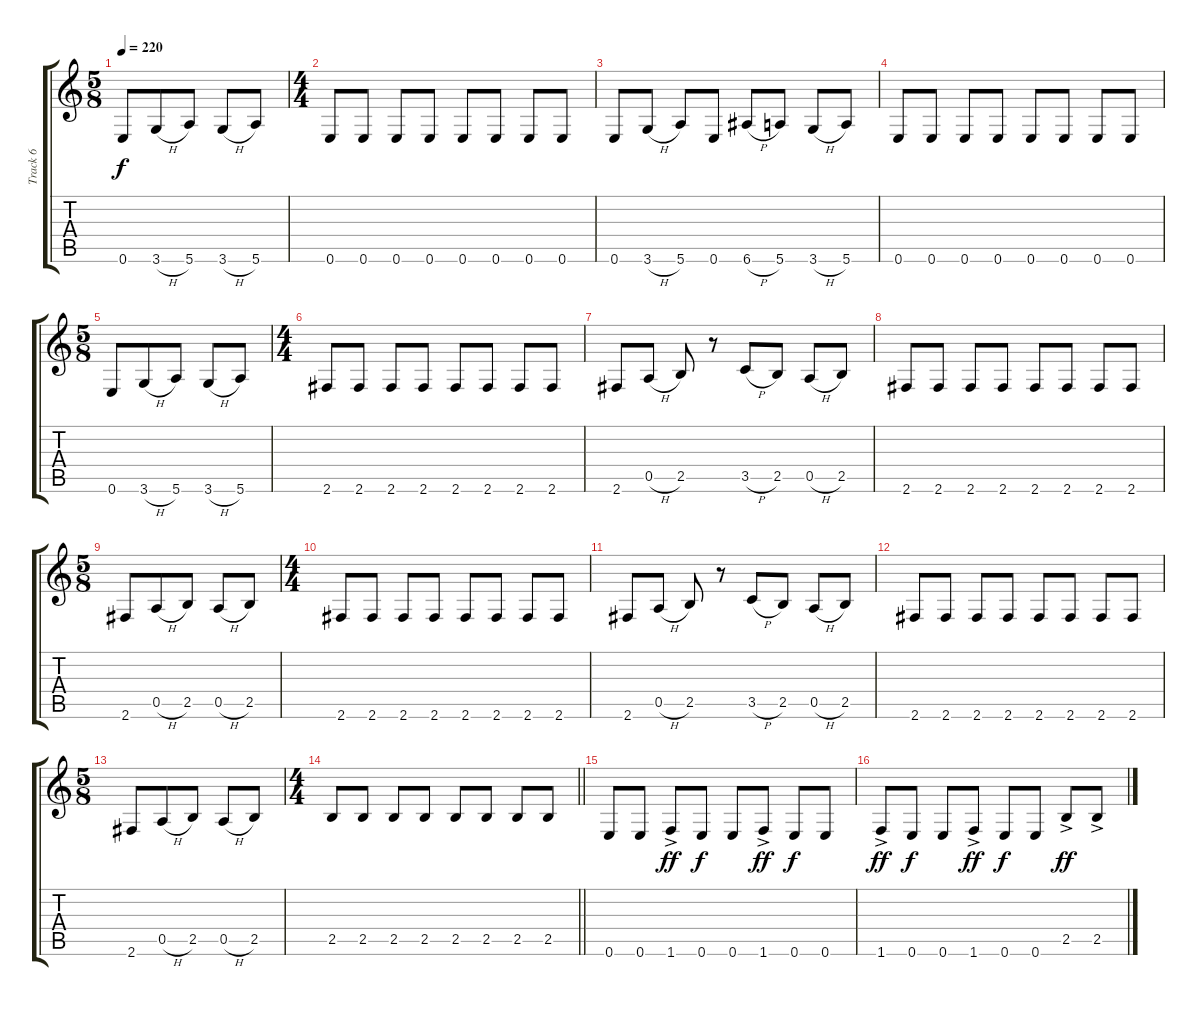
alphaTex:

\track ("Track 6" "Track 6") {instrument electricbassfinger}
\staff {score tabs}
\tuning (E4 B3 G3 D3 A2 E2) {hide}
\ts (5 8)
\tempo 220
\clef g2
\ks c
0.6.8{dy f} 3.6{h}.8 5.6.8 3.6{h}.8 5.6.8 |
\ts (4 4)
0.6.8 0.6.8 0.6.8 0.6.8 0.6.8 0.6.8 0.6.8 0.6.8 |
0.6.8 3.6{h}.8 5.6.8 0.6.8 6.6{h}.8 5.6.8 3.6{h}.8 5.6.8 |
0.6.8 0.6.8 0.6.8 0.6.8 0.6.8 0.6.8 0.6.8 0.6.8 |
\ts (5 8)
0.6.8 3.6{h}.8 5.6.8 3.6{h}.8 5.6.8 |
\ts (4 4)
2.6.8 2.6.8 2.6.8 2.6.8 2.6.8 2.6.8 2.6.8 2.6.8 |
2.6.8 0.5{h}.8 2.5.8 r.8 3.5{h}.8 2.5.8 0.5{h}.8 2.5.8 |
2.6.8 2.6.8 2.6.8 2.6.8 2.6.8 2.6.8 2.6.8 2.6.8 |
\ts (5 8)
2.6.8 0.5{h}.8 2.5.8 0.5{h}.8 2.5.8 |
\ts (4 4)
2.6.8 2.6.8 2.6.8 2.6.8 2.6.8 2.6.8 2.6.8 2.6.8 |
2.6.8 0.5{h}.8 2.5.8 r.8 3.5{h}.8 2.5.8 0.5{h}.8 2.5.8 |
2.6.8 2.6.8 2.6.8 2.6.8 2.6.8 2.6.8 2.6.8 2.6.8 |
\ts (5 8)
2.6.8 0.5{h}.8 2.5.8 0.5{h}.8 2.5.8 |
\ts (4 4)
\barLineRight lightlight
2.5.8 2.5.8 2.5.8 2.5.8 2.5.8 2.5.8 2.5.8 2.5.8 |
0.6.8 0.6.8 1.6{ac}.8{dy ff} 0.6.8{dy f} 0.6.8 1.6{ac}.8{dy ff} 0.6.8{dy f} 0.6.8 |
1.6{ac}.8{dy ff} 0.6.8{dy f} 0.6.8 1.6{ac}.8{dy ff} 0.6.8{dy f} 0.6.8 2.5{ac}.8{dy ff} 2.5{ac}.8
